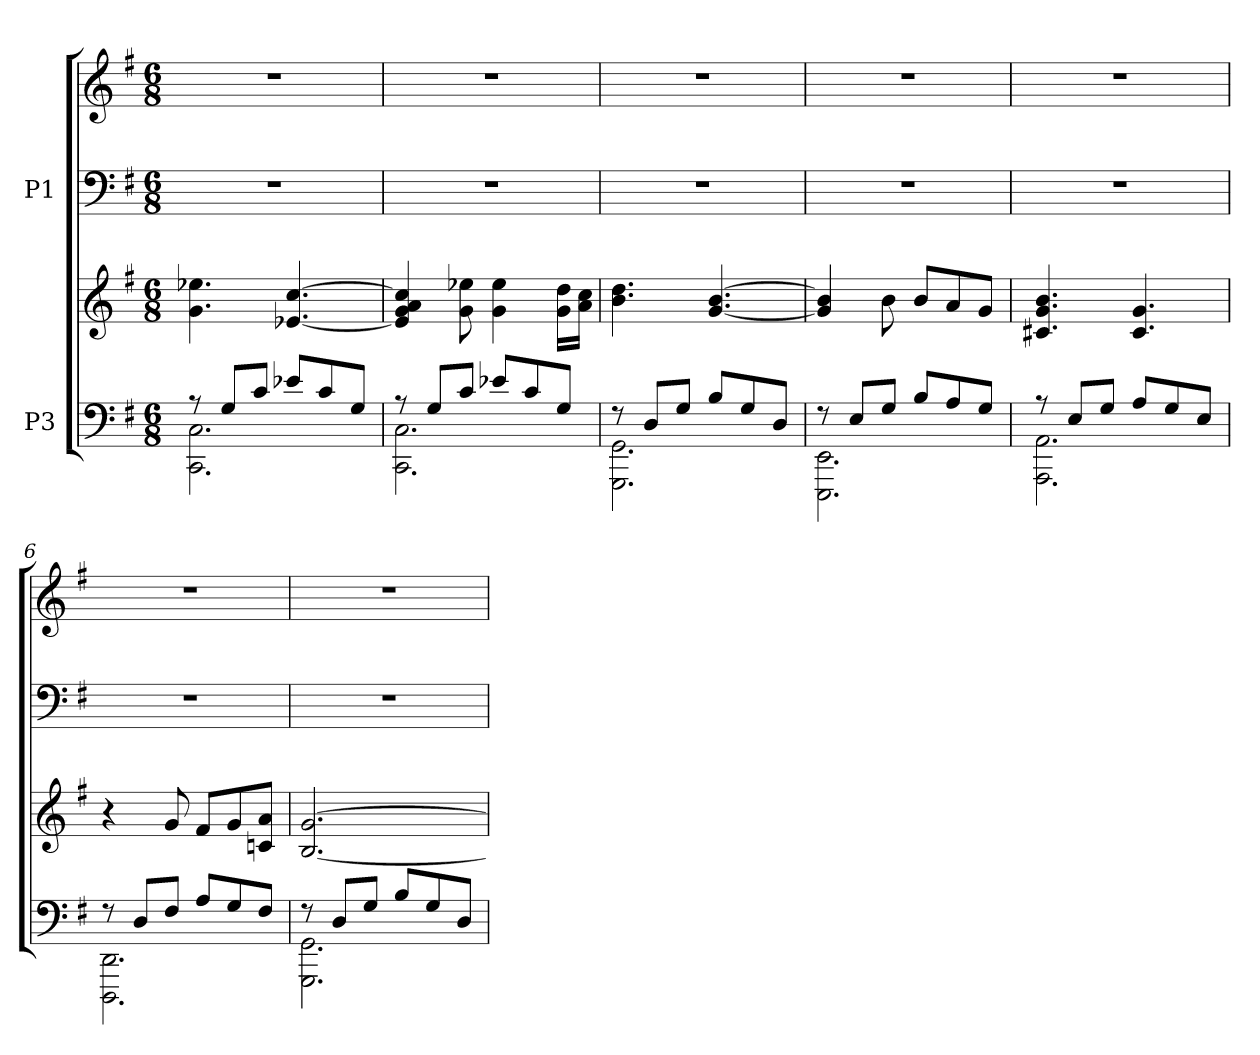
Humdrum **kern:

**kern	**kern	**kern	**kern
*part2	*part2	*part1	*part1
*staff4	*staff3	*staff2	*staff1
*I"P3	*	*I"P1	*
!!LO:PB:g=z
*clefF4	*clefG2	*clefF4	*clefG2
*k[f#]	*k[f#]	*k[f#]	*k[f#]
*G:	*G:	*G:	*G:
*M6/8	*M6/8	*M6/8	*M6/8
=1	=1	=1	=1
*^	*	*	*
!	!	!	!LO:N:vis=1	!LO:N:vis=1
8r	2.CCi\ 2.Ci	4.gi\ 4.ee-Xi	2.r	2.r
8Gi/L	.	.	.	.
8ci/J	.	.	.	.
8e-Xi/L	.	[<4.e-Xi/ [>4.cci	.	.
8ci/	.	.	.	.
8Gi/J	.	.	.	.
=2	=2	=2	=2	=2
!	!	!	!LO:N:vis=1	!LO:N:vis=1
8r	2.CCi\ 2.Ci	4e-i/] 4gi 4ai 4cci]	2.r	2.r
8Gi/L	.	.	.	.
8ci/J	.	8gi\ 8ee-Xi	.	.
8e-Xi/L	.	4gi\ 4ee-i	.	.
8ci/	.	.	.	.
8Gi/J	.	16gi\ 16ddiLL	.	.
.	.	16ai\ 16cciJJ	.	.
=3	=3	=3	=3	=3
!	!	!	!LO:N:vis=1	!LO:N:vis=1
8r	2.GGGi\ 2.GGi	4.bi\ 4.ddi	2.r	2.r
8Di/L	.	.	.	.
8Gi/J	.	.	.	.
8Bi/L	.	[<4.gi/ [>4.bi	.	.
8Gi/	.	.	.	.
8Di/J	.	.	.	.
=4	=4	=4	=4	=4
!	!	!	!LO:N:vis=1	!LO:N:vis=1
8r	2.EEEi\ 2.EEi	4gi/] 4bi]	2.r	2.r
8Ei/L	.	.	.	.
8Gi/J	.	8bi\	.	.
8Bi/L	.	8bi/L	.	.
8Ai/	.	8ai/	.	.
8Gi/J	.	8gi/J	.	.
=5	=5	=5	=5	=5
!	!	!	!LO:N:vis=1	!LO:N:vis=1
8r	2.AAAi\ 2.AAi	4.c#Xi/ 4.gi 4.bi	2.r	2.r
8Ei/L	.	.	.	.
8Gi/J	.	.	.	.
8Ai/L	.	4.c#i/ 4.gi	.	.
8Gi/	.	.	.	.
8Ei/J	.	.	.	.
=6	=6	=6	=6	=6
!	!	!	!LO:N:vis=1	!LO:N:vis=1
8r	2.DDDi\ 2.DDi	4r	2.r	2.r
8Di/L	.	.	.	.
8F#i/J	.	8gi/	.	.
8Ai/L	.	8f#i/L	.	.
8Gi/	.	8gi/	.	.
8F#i/J	.	8cni/ 8aiJ	.	.
!!LO:LB:g=z
=7	=7	=7	=7	=7
!	!	!	!LO:N:vis=1	!LO:N:vis=1
8r	2.GGGi\ 2.GGi	[<2.Bi/ [>2.gi	2.r	2.r
8Di/L	.	.	.	.
8Gi/J	.	.	.	.
8Bi/L	.	.	.	.
8Gi/	.	.	.	.
8Di/J	.	.	.	.
*v	*v	*	*	*
=	=	=	=
*-	*-	*-	*-
